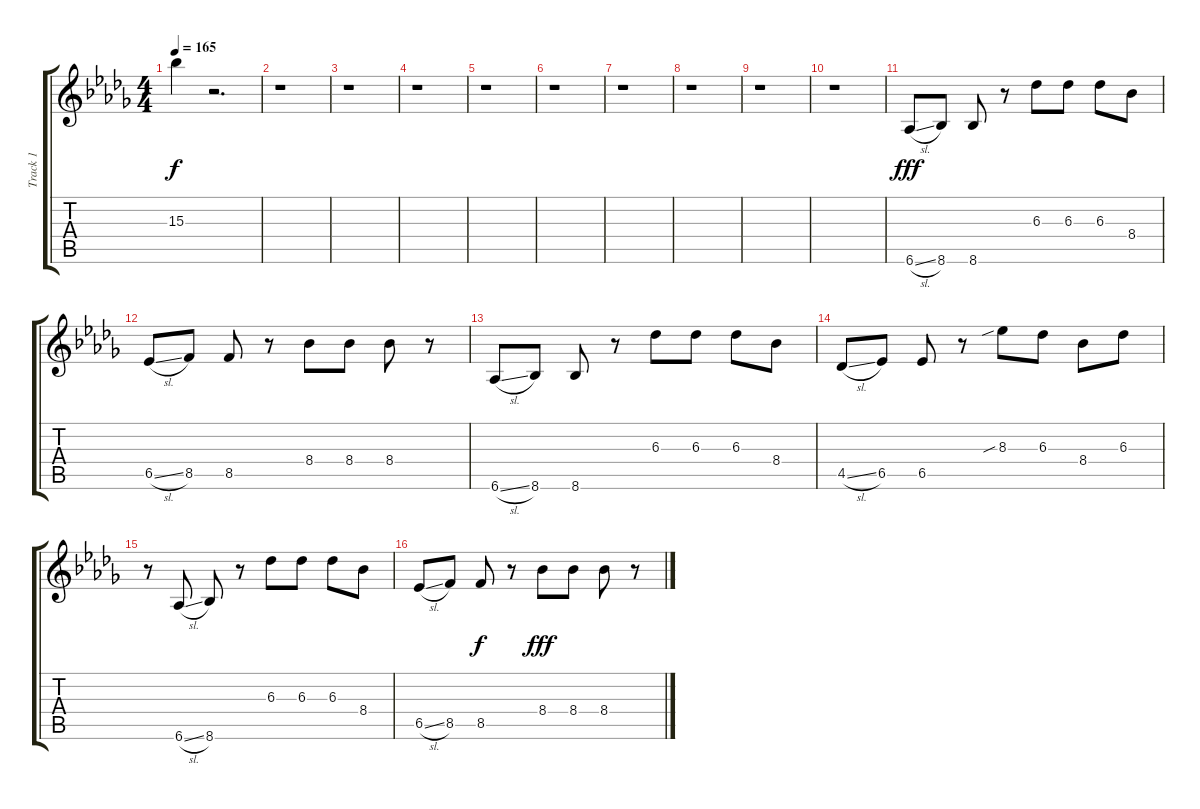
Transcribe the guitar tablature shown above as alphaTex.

\track ("Track 1" "Track 1") {instrument distortionguitar}
\staff {score tabs}
\tuning (E4 B3 G3 D3 A2 D2) {hide}
\ts (4 4)
\tempo 165
\clef g2
\ks db
15.3{t}.4{dy f} r.2{d} |
r.1 |
r.1 |
r.1 |
r.1 |
r.1 |
r.1 |
r.1 |
r.1 |
r.1 |
6.6{sl}.8{dy fff} 8.6.8 8.6.8 r.8 6.3.8 6.3.8 6.3.8 8.4.8 |
6.5{sl}.8 8.5.8 8.5.8 r.8 8.4.8 8.4.8 8.4.8 r.8 |
6.6{sl}.8 8.6.8 8.6.8 r.8 6.3.8 6.3.8 6.3.8 8.4.8 |
4.5{sl}.8 6.5.8 6.5.8 r.8 8.3{sib}.8 6.3.8 8.4.8 6.3.8 |
r.8 6.6{sl}.8 8.6.8 r.8 6.3.8 6.3.8 6.3.8 8.4.8 |
6.5{sl}.8 8.5.8 8.5.8{dy f} r.8 8.4.8{dy fff} 8.4.8 8.4.8 r.8
